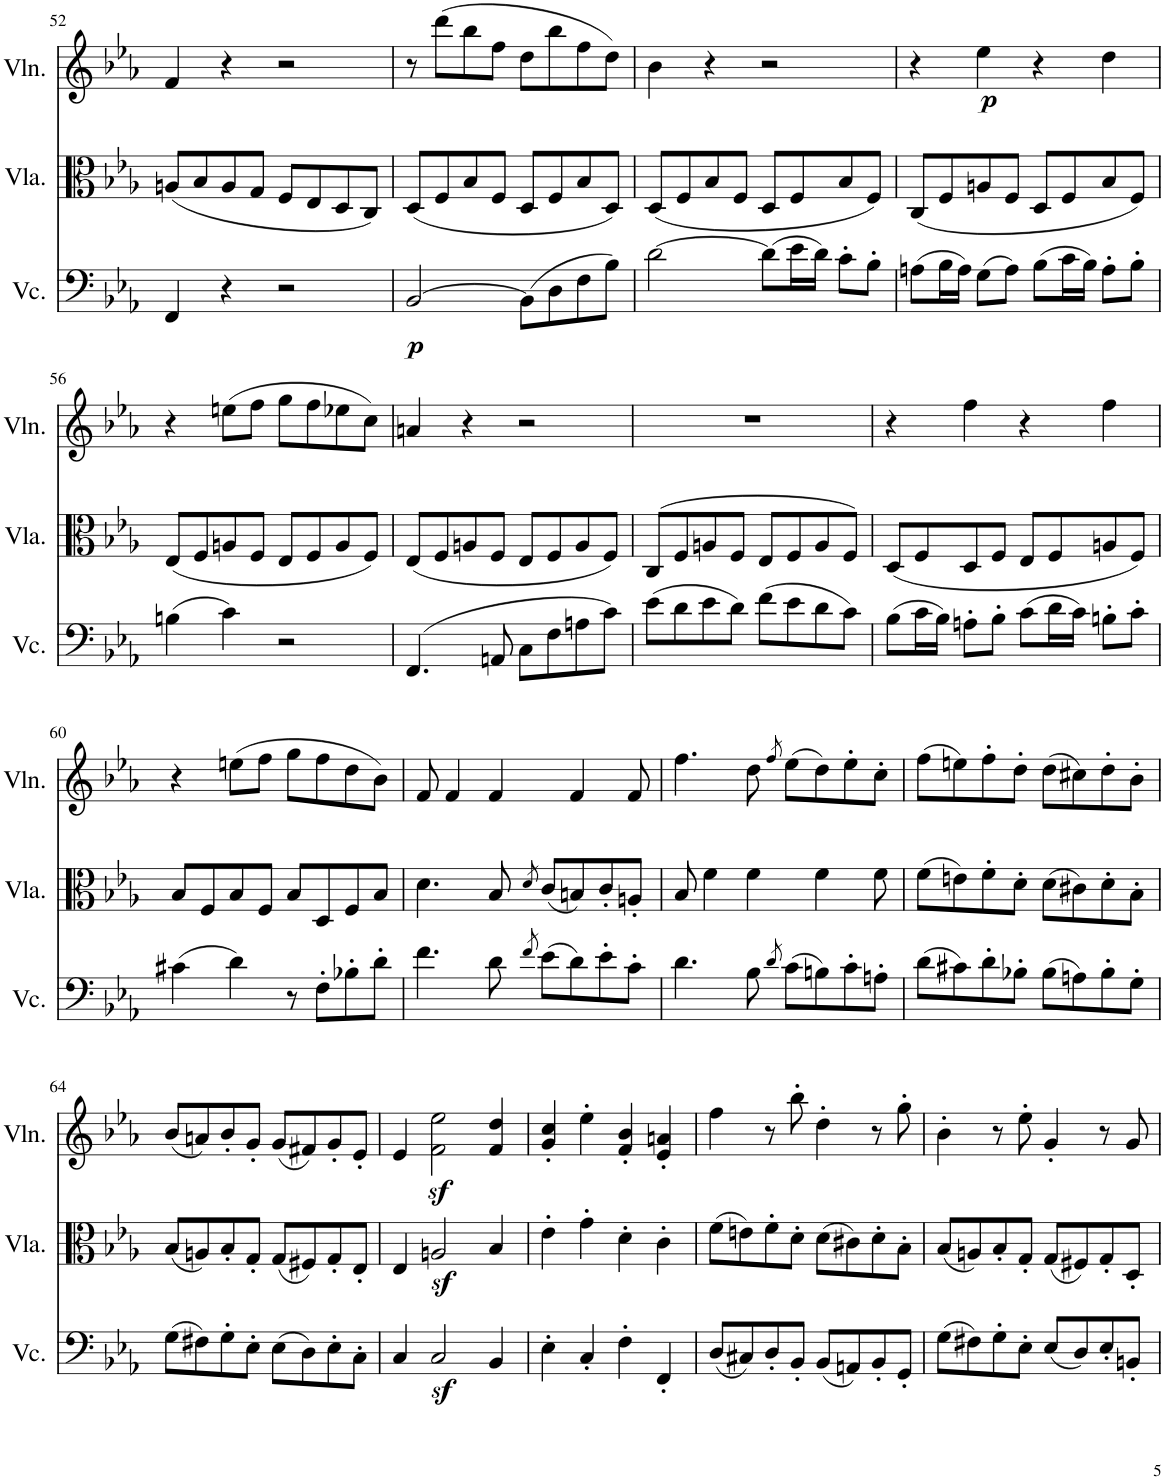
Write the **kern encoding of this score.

**kern	**dynam	**kern	**kern	**dynam
*part3	*part3	*part2	*part1	*part1
*staff3	*staff3	*staff2	*staff1	*staff1
*I"Violoncello	*	*I"Viola	*I"Violin	*
*I'Vc.	*	*I'Vla.	*I'Vln.	*
!!LO:PB:g=z
*clefF4	*	*clefC3	*clefG2	*
*k[b-e-a-]	*	*k[b-e-a-]	*k[b-e-a-]	*
*M4/4	*	*M4/4	*M4/4	*
*met(c)	*	*met(c)	*met(c)	*
=52	=52	=52	=52	=52
4FF/	.	(8An/L	4f/	.
.	.	8B-/	.	.
4r	.	8A/	4r	.
.	.	8G/J	.	.
2r	.	8F/L	2r	.
.	.	8E-/	.	.
.	.	8D/	.	.
.	.	8C/J)	.	.
=53	=53	=53	=53	=53
!	!LO:DY:b	!	!	!
[2BB-/	p	(8D/L	8r	.
.	.	8F/	(8ddd\L	.
.	.	8B-/	8bb-\	.
.	.	8F/J	8ff\J	.
(8BB-\L]	.	8D/L	8dd\L	.
8D\	.	8F/	8bb-\	.
8F\	.	8B-/	8ff\	.
8B-\J)	.	8D/J)	8dd\J)	.
=54	=54	=54	=54	=54
[2d\	.	(8D/L	4b-\	.
.	.	8F/	.	.
.	.	8B-/	4r	.
.	.	8F/J	.	.
(8d\L]	.	8D/L	2r	.
16e-\L	.	8F/	.	.
16d\JJ)	.	.	.	.
8c'\L	.	8B-/	.	.
8B-'\J	.	8F/J)	.	.
=55	=55	=55	=55	=55
(8An\L	.	(8C/L	4r	.
16B-\L	.	8F/	.	.
16A\JJ)	.	.	.	.
!	!	!	!	!LO:DY:b
(8G\L	.	8An/	4ee-\	p
8A\J)	.	8F/J	.	.
(8B-\L	.	8D/L	4r	.
16c\L	.	8F/	.	.
16B-\JJ)	.	.	.	.
8A'\L	.	8B-/	4dd\	.
8B-'\J	.	8F/J)	.	.
!!LO:LB:g=z
=56	=56	=56	=56	=56
(4Bn\	.	(8E-/L	4r	.
.	.	8F/	.	.
4c\)	.	8An/	(8een\L	.
.	.	8F/J	8ff\J	.
2r	.	8E-/L	8gg\L	.
.	.	8F/	8ff\	.
.	.	8A/	8ee-X\	.
.	.	8F/J)	8cc\J)	.
=57	=57	=57	=57	=57
(4.FF/	.	(8E-/L	4an/	.
.	.	8F/	.	.
.	.	8An/	4r	.
8AAn/	.	8F/J	.	.
8C\L	.	8E-/L	2r	.
8F\	.	8F/	.	.
8An\	.	8A/	.	.
8c\J)	.	8F/J)	.	.
=58	=58	=58	=58	=58
(8e-\L	.	(>8C/L	1r	.
8d\	.	8F/	.	.
8e-\	.	8An/	.	.
8d\J)	.	8F/J	.	.
(8f\L	.	8E-/L	.	.
8e-\	.	8F/	.	.
8d\	.	8A/	.	.
8c\J)	.	8F/J)	.	.
=59	=59	=59	=59	=59
(8B-\L	.	(8D/L	4r	.
16c\L	.	8F/	.	.
16B-\JJ)	.	.	.	.
8An'\L	.	8D/	4ff\	.
8B-'\J	.	8F/J	.	.
(8c\L	.	8E-/L	4r	.
16d\L	.	8F/	.	.
16c\JJ)	.	.	.	.
8Bn'\L	.	8An/	4ff\	.
8c'\J	.	8F/J)	.	.
!!LO:LB:g=z
=60	=60	=60	=60	=60
(4c#X\	.	8B-/L	4r	.
.	.	8F/	.	.
4d\)	.	8B-/	(8een\L	.
.	.	8F/J	8ff\J	.
8r	.	8B-/L	8gg\L	.
8F'\L	.	8D/	8ff\	.
8B-X'\	.	8F/	8dd\	.
8d'\J	.	8B-/J	8b-\J)	.
=61	=61	=61	=61	=61
4.f\	.	4.d\	8f/	.
.	.	.	4f/	.
8d\	.	8B-/	4f/	.
8qf/	.	8qd/	.	.
(8e-\L	.	(8c/L	.	.
8d\)	.	8Bn/)	4f/	.
8e-'\	.	8c'/	.	.
8c'\J	.	8An'/J	8f/	.
=62	=62	=62	=62	=62
4.d\	.	8B-/	4.ff\	.
.	.	4f\	.	.
8B-\	.	4f\	8dd\	.
8qd/	.	.	8qff/	.
(8c\L	.	.	(8ee-\L	.
8Bn\)	.	4f\	8dd\)	.
8c'\	.	.	8ee-'\	.
8An'\J	.	8f\	8cc'\J	.
=63	=63	=63	=63	=63
(8d\L	.	(8f\L	(8ff\L	.
8c#X\)	.	8en\)	8een\)	.
8d'\	.	8f'\	8ff'\	.
8B-X'\J	.	8d'\J	8dd'\J	.
(8B-\L	.	(8d\L	(8dd\L	.
8An\)	.	8c#X\)	8cc#X\)	.
8B-'\	.	8d'\	8dd'\	.
8G'\J	.	8B-'\J	8b-'\J	.
!!LO:LB:g=z
=64	=64	=64	=64	=64
(8G\L	.	(8B-/L	(8b-/L	.
8F#X\)	.	8An/)	8an/)	.
8G'\	.	8B-'/	8b-'/	.
8E-'\J	.	8G'/J	8g'/J	.
(8E-\L	.	(8G/L	(8g/L	.
8D\)	.	8F#X/)	8f#X/)	.
8E-'\	.	8G'/	8g'/	.
8C'\J	.	8E-'/J	8e-'/J	.
=65	=65	=65	=65	=65
4C/	.	4E-/	4e-/	.
2Cz</	.	2Anz</	2f\z< 2ee-\z<	.
4BB-/	.	4B-/	4f/ 4dd/	.
=66	=66	=66	=66	=66
4E-'\	.	4e-'\	4g/' 4cc/'	.
4C'/	.	4g'\	4ee-'\	.
4F'\	.	4d'\	4f/' 4b-/'	.
4FF'/	.	4c'\	4e-/' 4an/'	.
=67	=67	=67	=67	=67
(8D/L	.	(8f\L	4ff\	.
8C#X/)	.	8en\)	.	.
8D'/	.	8f'\	8r	.
8BB-'/J	.	8d'\J	8bb-'\	.
(8BB-/L	.	(8d\L	4dd'\	.
8AAn/)	.	8c#X\)	.	.
8BB-'/	.	8d'\	8r	.
8GG'/J	.	8B-'\J	8gg'\	.
=68	=68	=68	=68	=68
(8G\L	.	(8B-/L	4b-'\	.
8F#X\)	.	8An/)	.	.
8G'\	.	8B-'/	8r	.
8E-'\J	.	8G'/J	8ee-'\	.
(8E-/L	.	(8G/L	4g'/	.
8D/)	.	8F#X/)	.	.
8E-'/	.	8G'/	8r	.
8BBn'/J	.	8D'/J	8g/	.
=	=	=	=	=
*-	*-	*-	*-	*-
